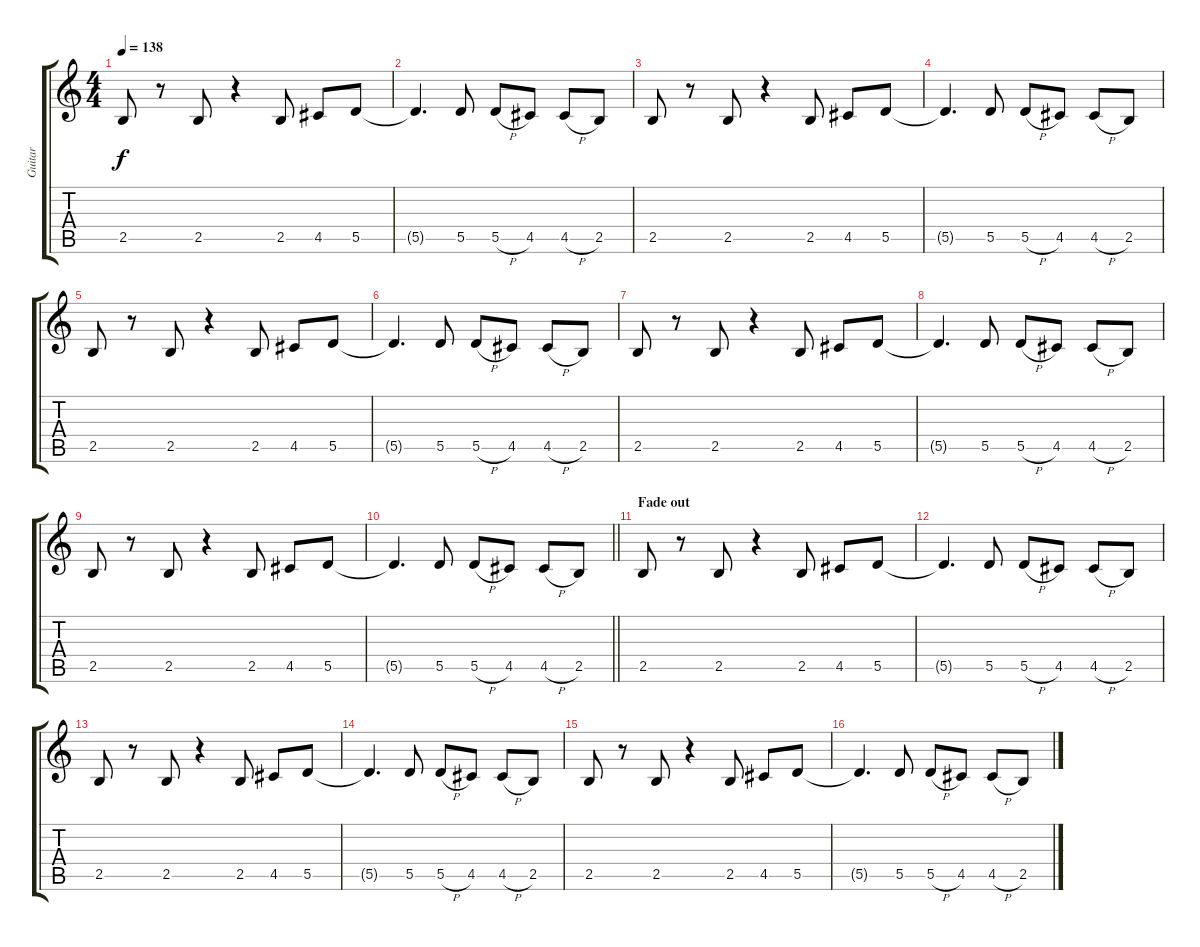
\track ("Guitar" "Guitar") {instrument electricguitarclean}
\staff {score tabs}
\tuning (E4 B3 G3 D3 A2 E2) {hide}
\ts (4 4)
\tempo 138
\clef g2
\ks c
2.5.8{dy f} r.8 2.5.8 r.4 2.5.8 4.5.8 5.5.8 |
5.5{t}.4{d} 5.5.8 5.5{h}.8 4.5.8 4.5{h}.8 2.5.8 |
2.5.8 r.8 2.5.8 r.4 2.5.8 4.5.8 5.5.8 |
5.5{t}.4{d} 5.5.8 5.5{h}.8 4.5.8 4.5{h}.8 2.5.8 |
2.5.8 r.8 2.5.8 r.4 2.5.8 4.5.8 5.5.8 |
5.5{t}.4{d} 5.5.8 5.5{h}.8 4.5.8 4.5{h}.8 2.5.8 |
2.5.8 r.8 2.5.8 r.4 2.5.8 4.5.8 5.5.8 |
5.5{t}.4{d} 5.5.8 5.5{h}.8 4.5.8 4.5{h}.8 2.5.8 |
2.5.8 r.8 2.5.8 r.4 2.5.8 4.5.8 5.5.8 |
\barLineRight lightlight
5.5{t}.4{d} 5.5.8 5.5{h}.8 4.5.8 4.5{h}.8 2.5.8 |
\section ("" "Fade out")
2.5.8 r.8 2.5.8 r.4 2.5.8 4.5.8 5.5.8 |
5.5{t}.4{d} 5.5.8 5.5{h}.8 4.5.8 4.5{h}.8 2.5.8 |
2.5.8 r.8 2.5.8 r.4 2.5.8 4.5.8 5.5.8 |
5.5{t}.4{d} 5.5.8 5.5{h}.8 4.5.8 4.5{h}.8 2.5.8 |
2.5.8 r.8 2.5.8 r.4 2.5.8 4.5.8 5.5.8 |
5.5{t}.4{d} 5.5.8 5.5{h}.8 4.5.8 4.5{h}.8 2.5.8
